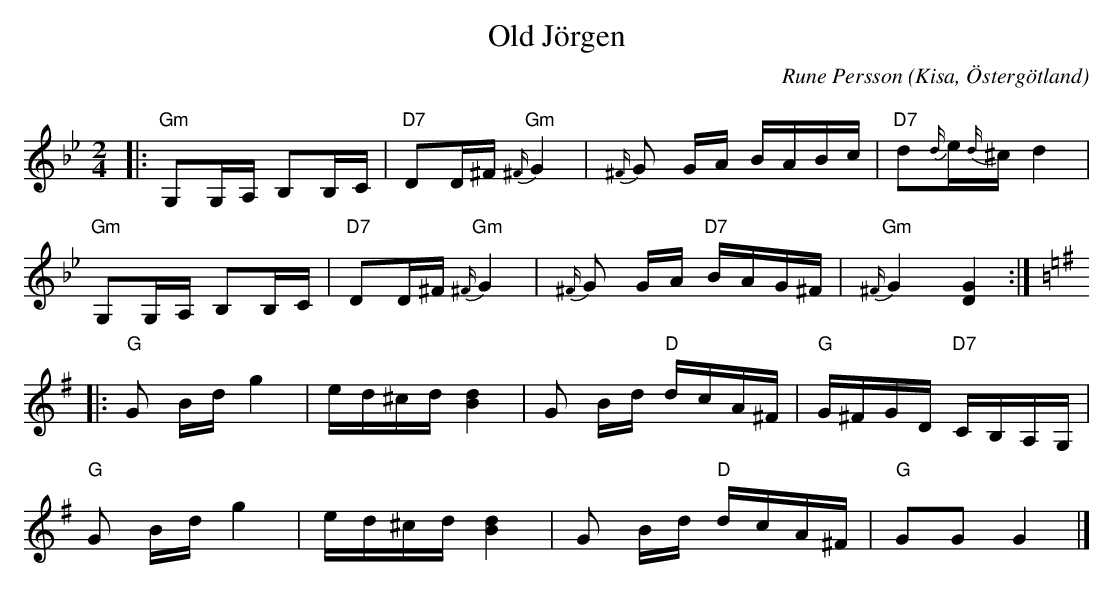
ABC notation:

X:1
T:Old Jörgen
C:Rune Persson
O:Kisa, Östergötland
Q:60
M:2/4
L:1/8
K:Gm
|:"Gm"G,G,/A,/ B,B,/C/|"D7"DD/^F/ "Gm"{^F/}G2|{^F/}G G/A/ B/A/B/c/|"D7"d{d/}e/{d/}^c/ d2|
"Gm"G,G,/A,/ B,B,/C/|"D7"DD/^F/ "Gm"{^F/}G2|{^F/}G G/A/"D7" B/A/G/^F/|"Gm"{^F/}G2 [DG]2:|
[K:G]|:"G"G B/d/ g2|e/d/^c/d/ [dB]2|G B/d/ "D"d/c/A/^F/|"G"G/^F/G/D/ "D7"C/B,/A,/G,/|
"G"G B/d/ g2|e/d/^c/d/ [dB]2|G B/d/ "D"d/c/A/^F/|"G"GG G2|]
